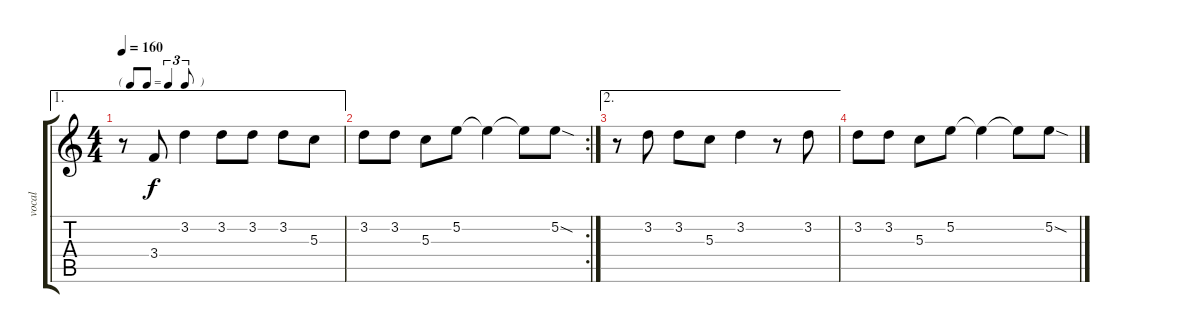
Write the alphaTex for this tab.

\track ("vocal" "vocal") {instrument overdrivenguitar}
\staff {score tabs}
\tuning (E4 B3 G3 D3 A2 E2) {hide}
\ae 1
\ts (4 4)
\tf triplet8th
\tempo 160
\clef g2
\ks c
r.8{dy f} 3.4.8 3.2.4 3.2.8 3.2.8 3.2.8 5.3.8 |
\rc 2
3.2.8 3.2.8 5.3.8 5.2.8 5.2{t}.4 5.2{t}.8 5.2{sod}.8 |
\ae 2
r.8 3.2.8 3.2.8 5.3.8 3.2.4 r.8 3.2.8 |
3.2.8 3.2.8 5.3.8 5.2.8 5.2{t}.4 5.2{t}.8 5.2{sod}.8
